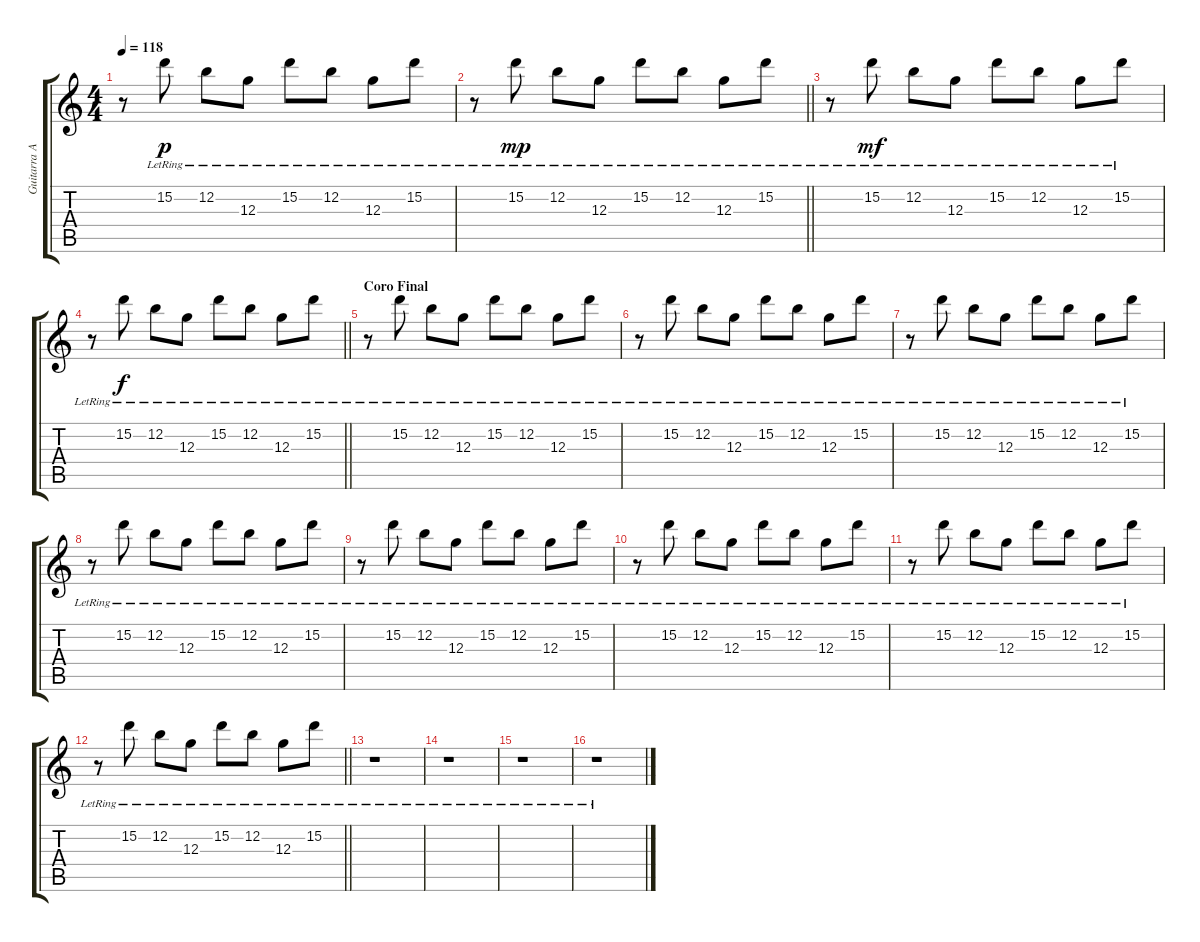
\track ("Guitarra Adicional" "Guitarra A") {instrument acousticguitarsteel}
\staff {score tabs}
\tuning (E4 B3 G3 D3 A2 E2) {hide}
\ts (4 4)
\tempo 118
\clef g2
\ks c
r.8{dy f} 15.2{lr}.8{dy p} 12.2{lr}.8 12.3{lr}.8 15.2{lr}.8 12.2{lr}.8 12.3{lr}.8 15.2{lr}.8 |
\barLineRight lightlight
r.8 15.2{lr}.8{dy mp} 12.2{lr}.8 12.3{lr}.8 15.2{lr}.8 12.2{lr}.8 12.3{lr}.8 15.2{lr}.8 |
r.8 15.2{lr}.8{dy mf} 12.2{lr}.8 12.3{lr}.8 15.2{lr}.8 12.2{lr}.8 12.3{lr}.8 15.2{lr}.8 |
\barLineRight lightlight
r.8 15.2{lr}.8{dy f} 12.2{lr}.8 12.3{lr}.8 15.2{lr}.8 12.2{lr}.8 12.3{lr}.8 15.2{lr}.8 |
\section ("" "Coro Final")
r.8 15.2{lr}.8 12.2{lr}.8 12.3{lr}.8 15.2{lr}.8 12.2{lr}.8 12.3{lr}.8 15.2{lr}.8 |
r.8 15.2{lr}.8 12.2{lr}.8 12.3{lr}.8 15.2{lr}.8 12.2{lr}.8 12.3{lr}.8 15.2{lr}.8 |
r.8 15.2{lr}.8 12.2{lr}.8 12.3{lr}.8 15.2{lr}.8 12.2{lr}.8 12.3{lr}.8 15.2{lr}.8 |
r.8 15.2{lr}.8 12.2{lr}.8 12.3{lr}.8 15.2{lr}.8 12.2{lr}.8 12.3{lr}.8 15.2{lr}.8 |
r.8 15.2{lr}.8 12.2{lr}.8 12.3{lr}.8 15.2{lr}.8 12.2{lr}.8 12.3{lr}.8 15.2{lr}.8 |
r.8 15.2{lr}.8 12.2{lr}.8 12.3{lr}.8 15.2{lr}.8 12.2{lr}.8 12.3{lr}.8 15.2{lr}.8 |
r.8 15.2{lr}.8 12.2{lr}.8 12.3{lr}.8 15.2{lr}.8 12.2{lr}.8 12.3{lr}.8 15.2{lr}.8 |
\barLineRight lightlight
r.8 15.2{lr}.8 12.2{lr}.8 12.3{lr}.8 15.2{lr}.8 12.2{lr}.8 12.3{lr}.8 15.2{lr}.8 |
r.1 |
r.1 |
r.1 |
r.1
